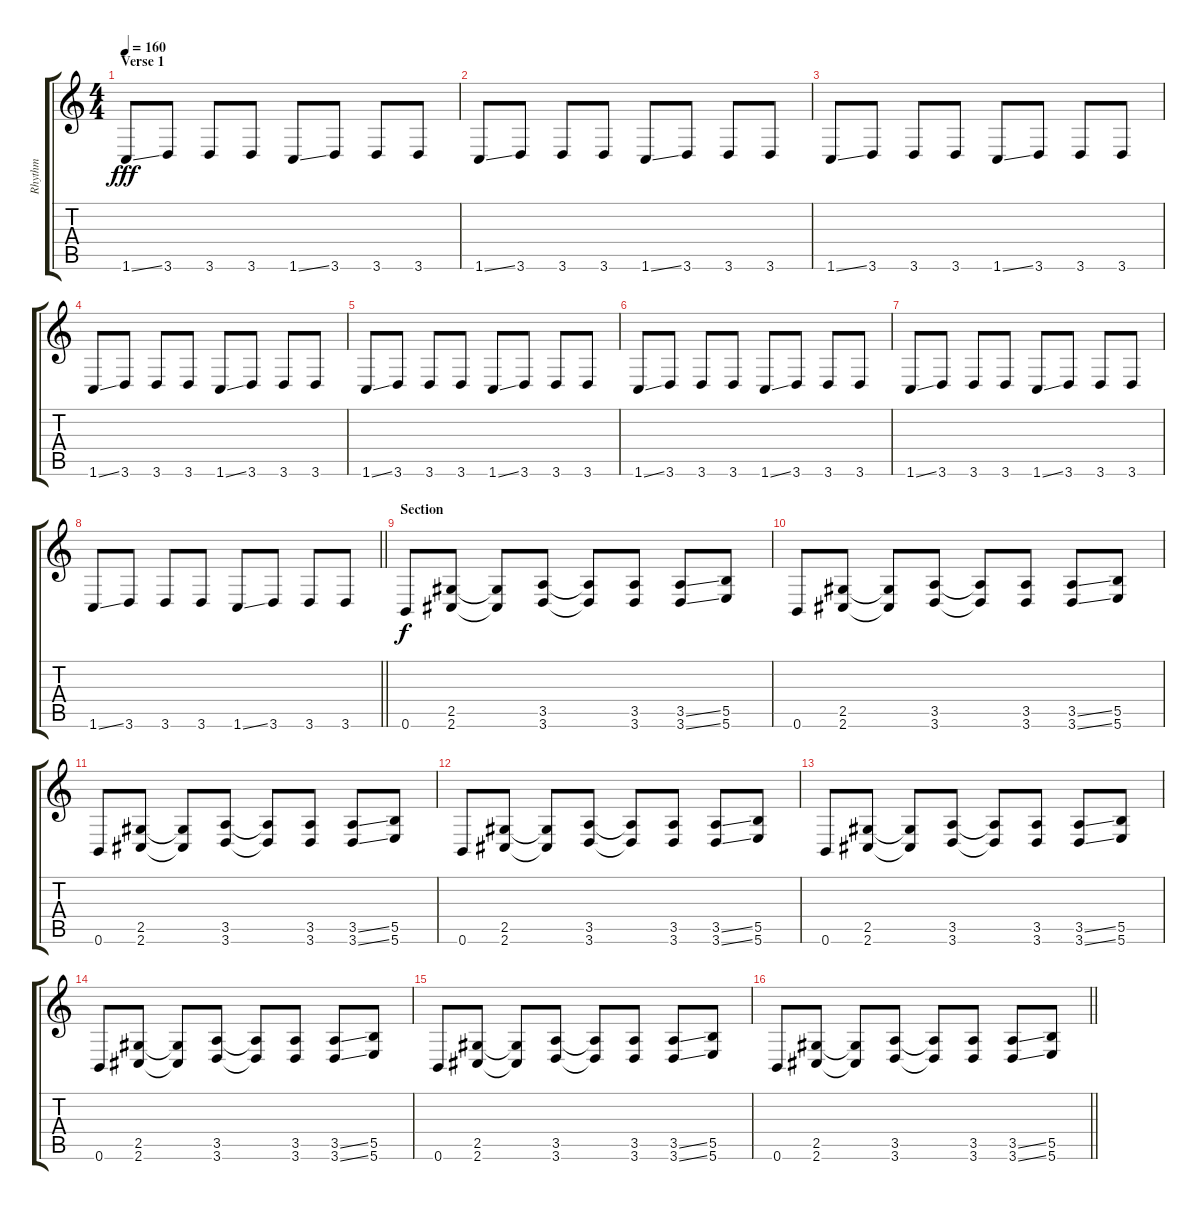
\track ("Rhythm" "Rhythm") {instrument distortionguitar}
\staff {score tabs}
\tuning (Db4 Ab3 E3 B2 Gb2 B1) {hide}
\ts (4 4)
\section ("" "Verse 1")
\tempo 160
\clef g2
\ks c
1.6{ss}.8{dy fff} 3.6.8 3.6.8 3.6.8 1.6{ss}.8 3.6.8 3.6.8 3.6.8 |
1.6{ss}.8 3.6.8 3.6.8 3.6.8 1.6{ss}.8 3.6.8 3.6.8 3.6.8 |
1.6{ss}.8 3.6.8 3.6.8 3.6.8 1.6{ss}.8 3.6.8 3.6.8 3.6.8 |
1.6{ss}.8 3.6.8 3.6.8 3.6.8 1.6{ss}.8 3.6.8 3.6.8 3.6.8 |
1.6{ss}.8 3.6.8 3.6.8 3.6.8 1.6{ss}.8 3.6.8 3.6.8 3.6.8 |
1.6{ss}.8 3.6.8 3.6.8 3.6.8 1.6{ss}.8 3.6.8 3.6.8 3.6.8 |
1.6{ss}.8 3.6.8 3.6.8 3.6.8 1.6{ss}.8 3.6.8 3.6.8 3.6.8 |
\barLineRight lightlight
1.6{ss}.8 3.6.8 3.6.8 3.6.8 1.6{ss}.8 3.6.8 3.6.8 3.6.8 |
\section ("" "Section")
0.6.8{dy f} (2.5 2.6).8 (2.5{t} 2.6{t}).8 (3.5 3.6).8 (3.5{t} 3.6{t}).8 (3.5 3.6).8 (3.5{ss} 3.6{ss}).8 (5.5 5.6).8 |
0.6.8 (2.5 2.6).8 (2.5{t} 2.6{t}).8 (3.5 3.6).8 (3.5{t} 3.6{t}).8 (3.5 3.6).8 (3.5{ss} 3.6{ss}).8 (5.5 5.6).8 |
0.6.8 (2.5 2.6).8 (2.5{t} 2.6{t}).8 (3.5 3.6).8 (3.5{t} 3.6{t}).8 (3.5 3.6).8 (3.5{ss} 3.6{ss}).8 (5.5 5.6).8 |
0.6.8 (2.5 2.6).8 (2.5{t} 2.6{t}).8 (3.5 3.6).8 (3.5{t} 3.6{t}).8 (3.5 3.6).8 (3.5{ss} 3.6{ss}).8 (5.5 5.6).8 |
0.6.8 (2.5 2.6).8 (2.5{t} 2.6{t}).8 (3.5 3.6).8 (3.5{t} 3.6{t}).8 (3.5 3.6).8 (3.5{ss} 3.6{ss}).8 (5.5 5.6).8 |
0.6.8 (2.5 2.6).8 (2.5{t} 2.6{t}).8 (3.5 3.6).8 (3.5{t} 3.6{t}).8 (3.5 3.6).8 (3.5{ss} 3.6{ss}).8 (5.5 5.6).8 |
0.6.8 (2.5 2.6).8 (2.5{t} 2.6{t}).8 (3.5 3.6).8 (3.5{t} 3.6{t}).8 (3.5 3.6).8 (3.5{ss} 3.6{ss}).8 (5.5 5.6).8 |
\barLineRight lightlight
0.6.8 (2.5 2.6).8 (2.5{t} 2.6{t}).8 (3.5 3.6).8 (3.5{t} 3.6{t}).8 (3.5 3.6).8 (3.5{ss} 3.6{ss}).8 (5.5 5.6).8
